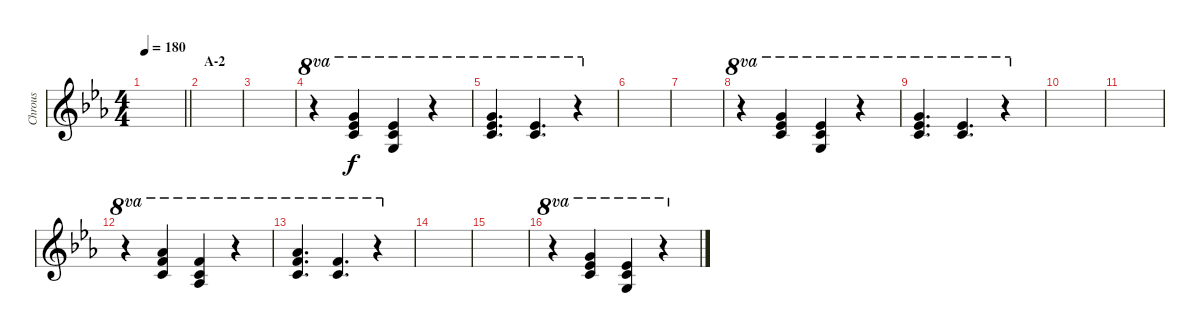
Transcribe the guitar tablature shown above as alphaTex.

\track ("Chrous" "Chrous") {instrument viola}
\staff {score}
\tuning (E4 B3 G3 D3 A2 E2) {hide}
\ts (4 4)
\tempo 180
\clef g2
\barLineRight lightlight
\ks cminor
|
\section ("" "A-2")
|
|
r.4{ot 8va volume 9} (15.1 16.2 17.3).4{ot 8va} (8.1 16.2 12.3).4{ot 8va} r.4{ot 8va} |
(8.1 16.2 24.3).4{d ot 8va} (11.1 13.2).4{d ot 8va} r.4{ot 8va} |
|
|
r.4{ot 8va} (15.1 16.2 17.3).4{ot 8va} (8.1 16.2 12.3).4{ot 8va} r.4{ot 8va} |
(8.1 16.2 24.3).4{d ot 8va} (11.1 13.2).4{d ot 8va} r.4{ot 8va} |
|
|
r.4{ot 8va} (16.1 18.2 17.3).4{ot 8va} (8.1 18.2 13.3).4{ot 8va} r.4{ot 8va} |
(8.1 18.2 25.3).4{d ot 8va} (13.1 13.2).4{d ot 8va} r.4{ot 8va} |
|
|
r.4{ot 8va volume 9} (15.1 16.2 17.3).4{ot 8va} (8.1 16.2 12.3).4{ot 8va} r.4{ot 8va}
